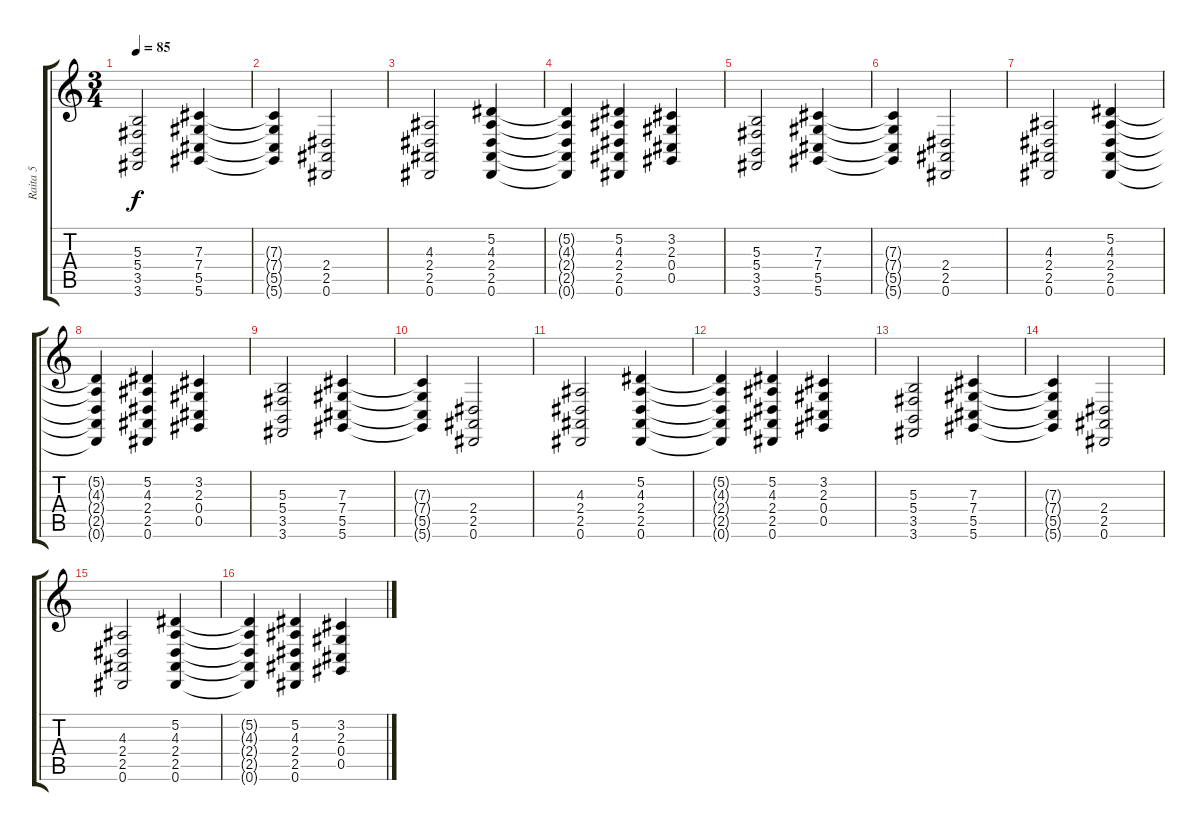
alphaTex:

\track ("Raita 5" "Raita 5") {instrument stringensemble1}
\staff {score tabs}
\tuning (Eb4 Bb3 Gb3 Db3 Ab2 Eb2) {hide}
\ts (3 4)
\tempo 85
\clef g2
\ks c
(5.3 5.4 3.5 3.6).2{dy f} (7.3 7.4 5.5 5.6).4 |
(7.3{t} 7.4{t} 5.5{t} 5.6{t}).4 (2.4 2.5 0.6).2 |
(4.3 2.4 2.5 0.6).2 (5.2 4.3 2.4 2.5 0.6).4 |
(5.2{t} 4.3{t} 2.4{t} 2.5{t} 0.6{t}).4 (5.2 4.3 2.4 2.5 0.6).4 (3.2 2.3 0.4 0.5).4 |
(5.3 5.4 3.5 3.6).2 (7.3 7.4 5.5 5.6).4 |
(7.3{t} 7.4{t} 5.5{t} 5.6{t}).4 (2.4 2.5 0.6).2 |
(4.3 2.4 2.5 0.6).2 (5.2 4.3 2.4 2.5 0.6).4 |
(5.2{t} 4.3{t} 2.4{t} 2.5{t} 0.6{t}).4 (5.2 4.3 2.4 2.5 0.6).4 (3.2 2.3 0.4 0.5).4 |
(5.3 5.4 3.5 3.6).2 (7.3 7.4 5.5 5.6).4 |
(7.3{t} 7.4{t} 5.5{t} 5.6{t}).4 (2.4 2.5 0.6).2 |
(4.3 2.4 2.5 0.6).2 (5.2 4.3 2.4 2.5 0.6).4 |
(5.2{t} 4.3{t} 2.4{t} 2.5{t} 0.6{t}).4 (5.2 4.3 2.4 2.5 0.6).4 (3.2 2.3 0.4 0.5).4 |
(5.3 5.4 3.5 3.6).2 (7.3 7.4 5.5 5.6).4 |
(7.3{t} 7.4{t} 5.5{t} 5.6{t}).4 (2.4 2.5 0.6).2 |
(4.3 2.4 2.5 0.6).2 (5.2 4.3 2.4 2.5 0.6).4 |
(5.2{t} 4.3{t} 2.4{t} 2.5{t} 0.6{t}).4 (5.2 4.3 2.4 2.5 0.6).4 (3.2 2.3 0.4 0.5).4
